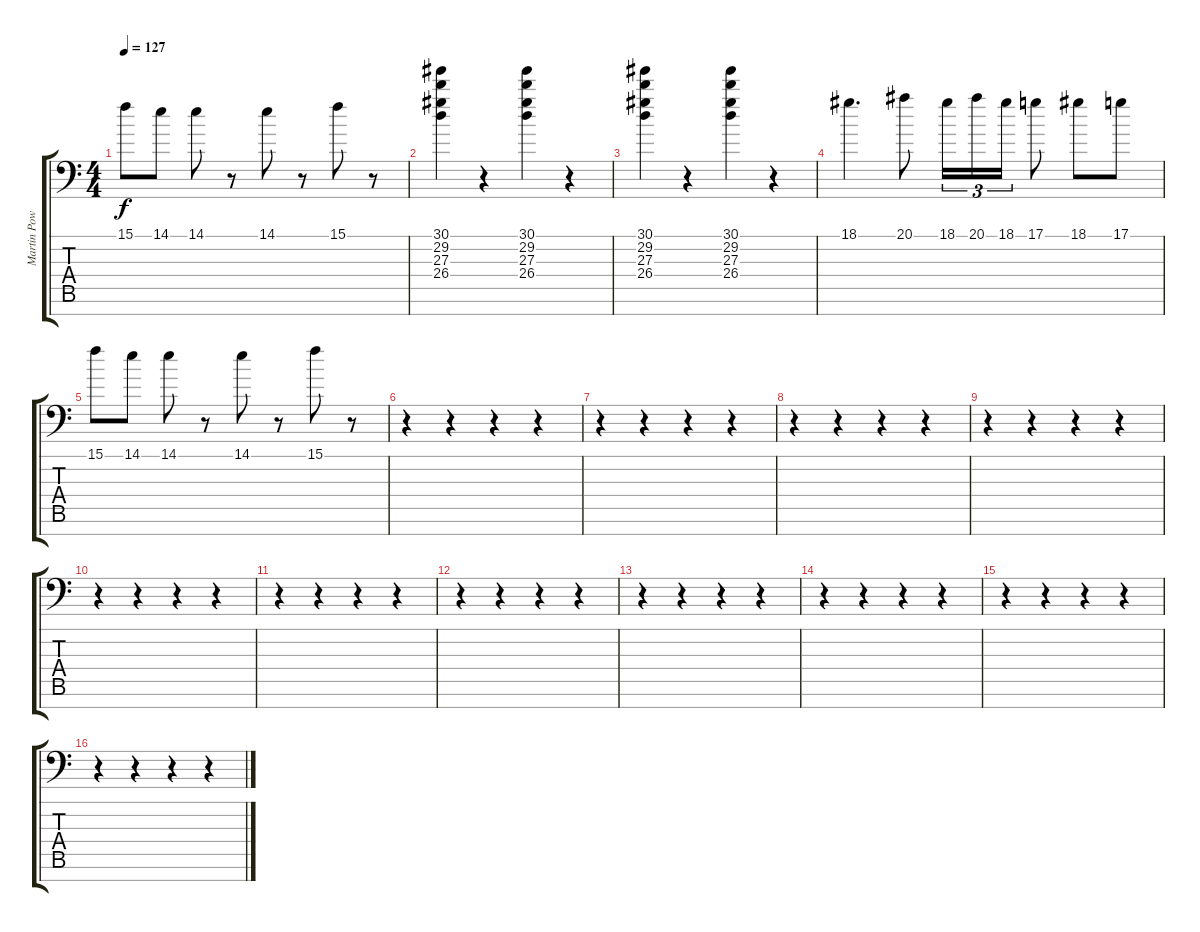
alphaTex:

\track ("Martin Powell - Piano" "Martin Pow") {instrument brightacousticpiano}
\staff {score tabs}
\tuning (D4 A3 F3 C3 G2 D2 A1) {hide}
\ts (4 4)
\tempo 127
\clef f4
\ks c
15.1.8{dy f} 14.1.8 14.1.8 r.8 14.1.8 r.8 15.1.8 r.8 |
(30.1 29.2 27.3 26.4).4 r.4 (30.1 29.2 27.3 26.4).4 r.4 |
(30.1 29.2 27.3 26.4).4 r.4 (30.1 29.2 27.3 26.4).4 r.4 |
18.1.4{d} 20.1.8 18.1.16{tu (3 2)} 20.1.16{tu (3 2)} 18.1.16{tu (3 2)} 17.1.8 18.1.8 17.1.8 |
15.1.8 14.1.8 14.1.8 r.8 14.1.8 r.8 15.1.8 r.8 |
r.4 r.4 r.4 r.4 |
r.4 r.4 r.4 r.4 |
r.4 r.4 r.4 r.4 |
r.4 r.4 r.4 r.4 |
r.4 r.4 r.4 r.4 |
r.4 r.4 r.4 r.4 |
r.4 r.4 r.4 r.4 |
r.4 r.4 r.4 r.4 |
r.4 r.4 r.4 r.4 |
r.4 r.4 r.4 r.4 |
r.4 r.4 r.4 r.4
